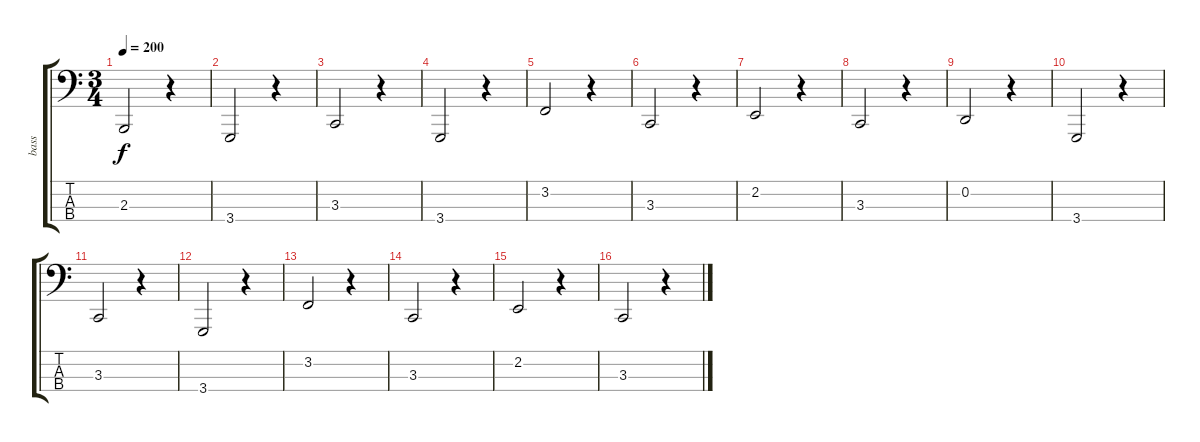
\track ("bass" "bass") {instrument accordion}
\staff {score tabs}
\tuning (G2 D2 A1 E1) {hide}
\ts (3 4)
\tempo 200
\clef f4
\ks c
2.3.2{dy f} r.4 |
3.4.2 r.4 |
3.3.2 r.4 |
3.4.2 r.4 |
3.2.2 r.4 |
3.3.2 r.4 |
2.2.2 r.4 |
3.3.2 r.4 |
0.2.2 r.4 |
3.4.2 r.4 |
3.3.2 r.4 |
3.4.2 r.4 |
3.2.2 r.4 |
3.3.2 r.4 |
2.2.2 r.4 |
3.3.2 r.4
